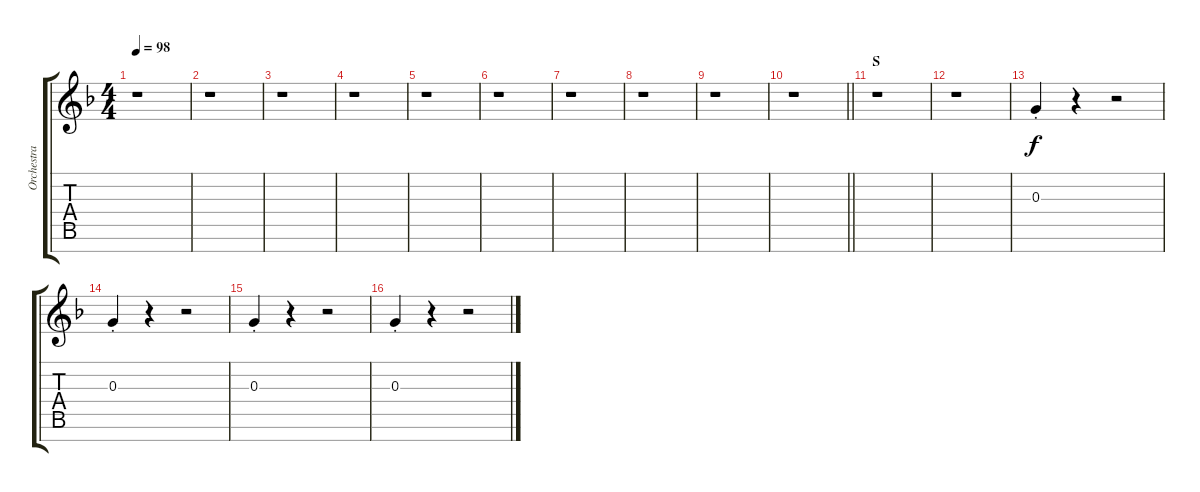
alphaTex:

\track ("Orchestra Hit" "Orchestra ") {instrument orchestrahit}
\staff {score tabs}
\tuning (E5 B4 G4 D4 A3 E3 B2) {hide}
\ts (4 4)
\tempo 98
\clef g2
\ks f
r.1{dy f} |
r.1 |
r.1 |
r.1 |
r.1 |
r.1 |
r.1 |
r.1 |
r.1 |
\barLineRight lightlight
r.1 |
\section ("" "S")
r.1 |
r.1 |
0.3{st}.4 r.4 r.2 |
0.3{st}.4 r.4 r.2 |
0.3{st}.4 r.4 r.2 |
0.3{st}.4 r.4 r.2
